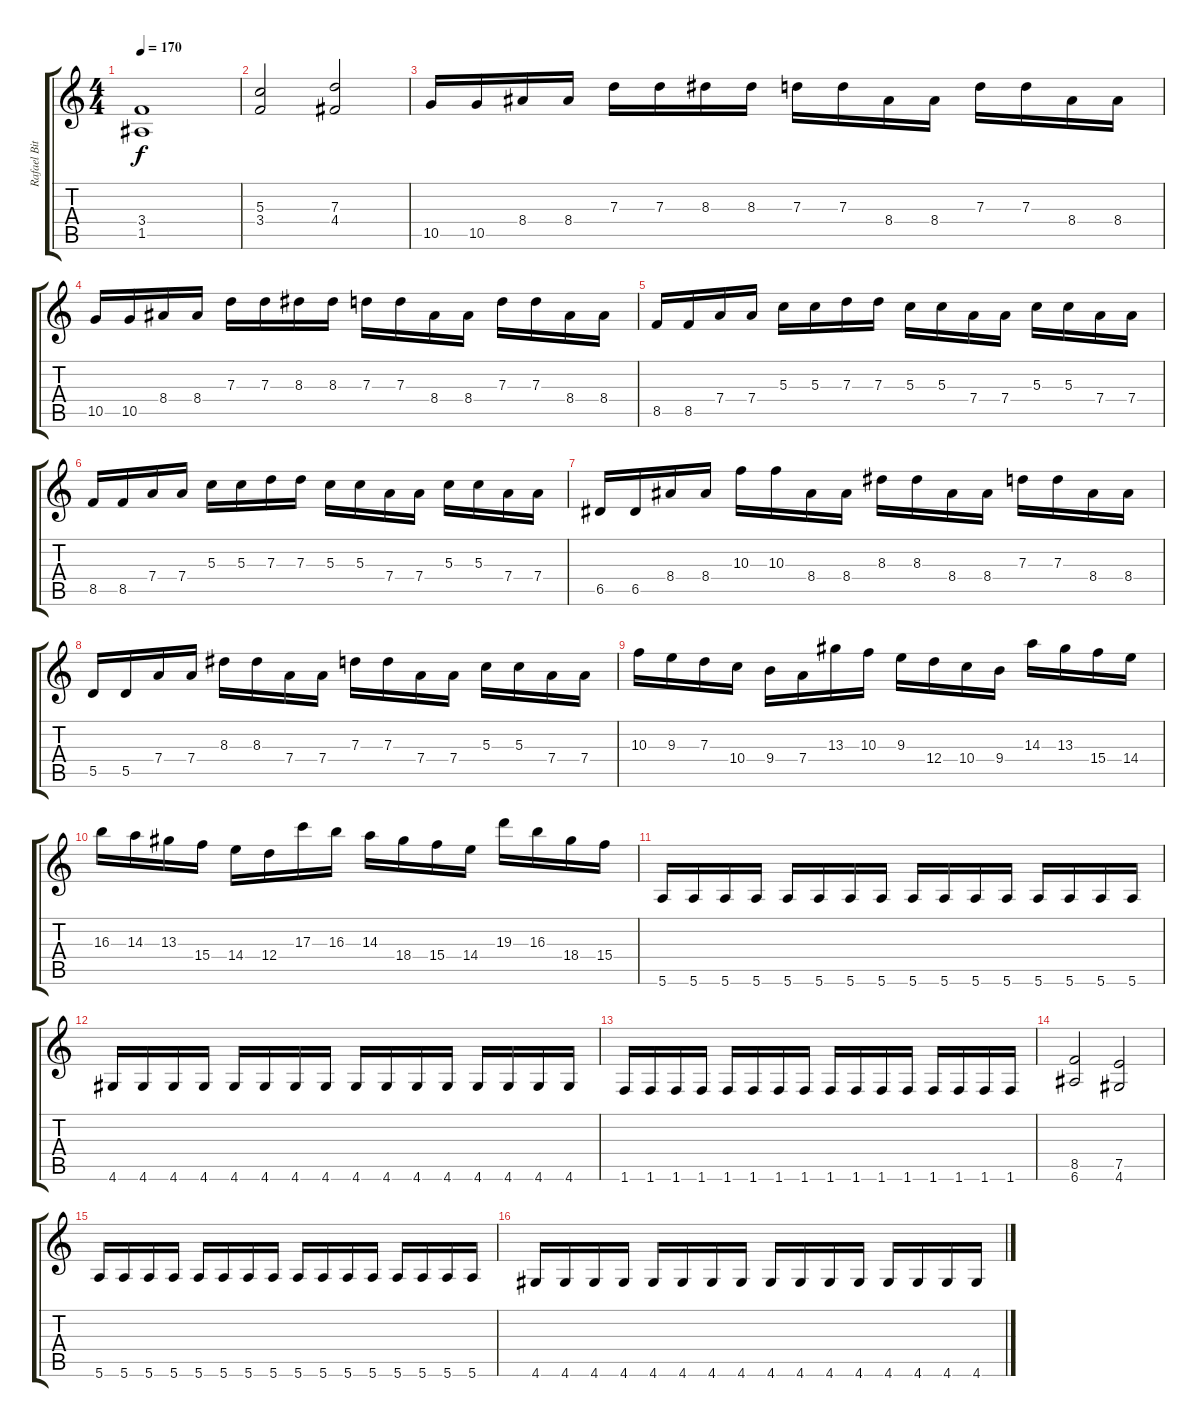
\track ("Rafael Bittencourt" "Rafael Bit") {instrument distortionguitar}
\staff {score tabs}
\tuning (E4 B3 G3 D3 A2 E2) {hide}
\ts (4 4)
\tempo 170
\clef g2
\ks c
(3.4 1.5).1{dy f} |
(5.3 3.4).2 (7.3 4.4).2 |
10.5.16 10.5.16 8.4.16 8.4.16 7.3.16 7.3.16 8.3.16 8.3.16 7.3.16 7.3.16 8.4.16 8.4.16 7.3.16 7.3.16 8.4.16 8.4.16 |
10.5.16 10.5.16 8.4.16 8.4.16 7.3.16 7.3.16 8.3.16 8.3.16 7.3.16 7.3.16 8.4.16 8.4.16 7.3.16 7.3.16 8.4.16 8.4.16 |
8.5.16 8.5.16 7.4.16 7.4.16 5.3.16 5.3.16 7.3.16 7.3.16 5.3.16 5.3.16 7.4.16 7.4.16 5.3.16 5.3.16 7.4.16 7.4.16 |
8.5.16 8.5.16 7.4.16 7.4.16 5.3.16 5.3.16 7.3.16 7.3.16 5.3.16 5.3.16 7.4.16 7.4.16 5.3.16 5.3.16 7.4.16 7.4.16 |
6.5.16 6.5.16 8.4.16 8.4.16 10.3.16 10.3.16 8.4.16 8.4.16 8.3.16 8.3.16 8.4.16 8.4.16 7.3.16 7.3.16 8.4.16 8.4.16 |
5.5.16 5.5.16 7.4.16 7.4.16 8.3.16 8.3.16 7.4.16 7.4.16 7.3.16 7.3.16 7.4.16 7.4.16 5.3.16 5.3.16 7.4.16 7.4.16 |
10.3.16 9.3.16 7.3.16 10.4.16 9.4.16 7.4.16 13.3.16 10.3.16 9.3.16 12.4.16 10.4.16 9.4.16 14.3.16 13.3.16 15.4.16 14.4.16 |
16.3.16 14.3.16 13.3.16 15.4.16 14.4.16 12.4.16 17.3.16 16.3.16 14.3.16 18.4.16 15.4.16 14.4.16 19.3.16 16.3.16 18.4.16 15.4.16 |
5.6.16 5.6.16 5.6.16 5.6.16 5.6.16 5.6.16 5.6.16 5.6.16 5.6.16 5.6.16 5.6.16 5.6.16 5.6.16 5.6.16 5.6.16 5.6.16 |
4.6.16 4.6.16 4.6.16 4.6.16 4.6.16 4.6.16 4.6.16 4.6.16 4.6.16 4.6.16 4.6.16 4.6.16 4.6.16 4.6.16 4.6.16 4.6.16 |
1.6.16 1.6.16 1.6.16 1.6.16 1.6.16 1.6.16 1.6.16 1.6.16 1.6.16 1.6.16 1.6.16 1.6.16 1.6.16 1.6.16 1.6.16 1.6.16 |
(8.5 6.6).2 (7.5 4.6).2 |
5.6.16 5.6.16 5.6.16 5.6.16 5.6.16 5.6.16 5.6.16 5.6.16 5.6.16 5.6.16 5.6.16 5.6.16 5.6.16 5.6.16 5.6.16 5.6.16 |
4.6.16 4.6.16 4.6.16 4.6.16 4.6.16 4.6.16 4.6.16 4.6.16 4.6.16 4.6.16 4.6.16 4.6.16 4.6.16 4.6.16 4.6.16 4.6.16
